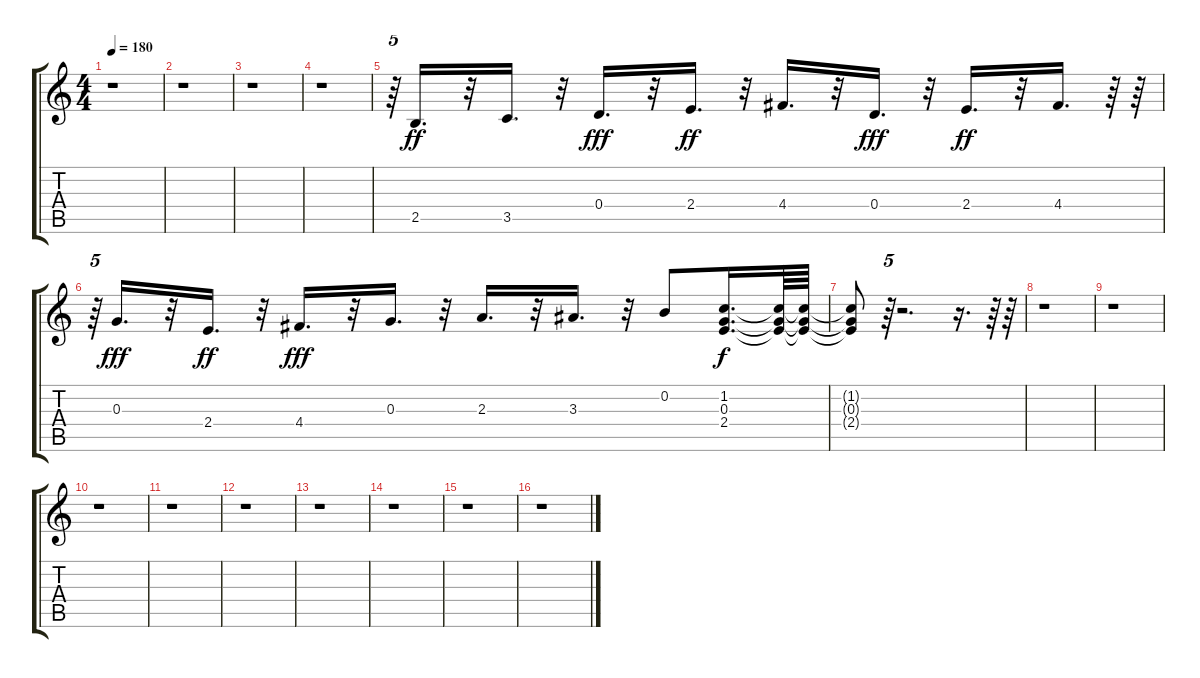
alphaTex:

\track "" {instrument distortionguitar}
\staff {score tabs}
\tuning (E4 B3 G3 D3 A2 E2) {hide}
\ts (4 4)
\tempo 180
\clef g2
\ks c
r.1{dy f} |
r.1 |
r.1 |
r.1 |
r.64{tu (5 4)} 2.5.16{d dy ff} r.32 3.5.16{d} r.32 0.4.16{d dy fff} r.32 2.4.16{d dy ff} r.32 4.4.16{d} r.32 0.4.16{d dy fff} r.32 2.4.16{d dy ff} r.32 4.4.16{d} r.64 r.64 |
r.64{tu (5 4)} 0.3.16{d dy fff} r.32 2.4.16{d dy ff} r.32 4.4.16{d dy fff} r.32 0.3.16{d} r.32 2.3.16{d} r.32 3.3.16{d} r.32 0.2.8 (1.2 0.3 2.4).16{d dy f} (1.2{t} 0.3{t} 2.4{t}).64 (1.2{t} 0.3{t} 2.4{t}).64 |
(1.2{t} 0.3{t} 2.4{t}).8 r.64{tu (5 4)} r.2{d} r.16{d} r.64 r.64 |
r.1 |
r.1 |
r.1 |
r.1 |
r.1 |
r.1 |
r.1 |
r.1 |
r.1
